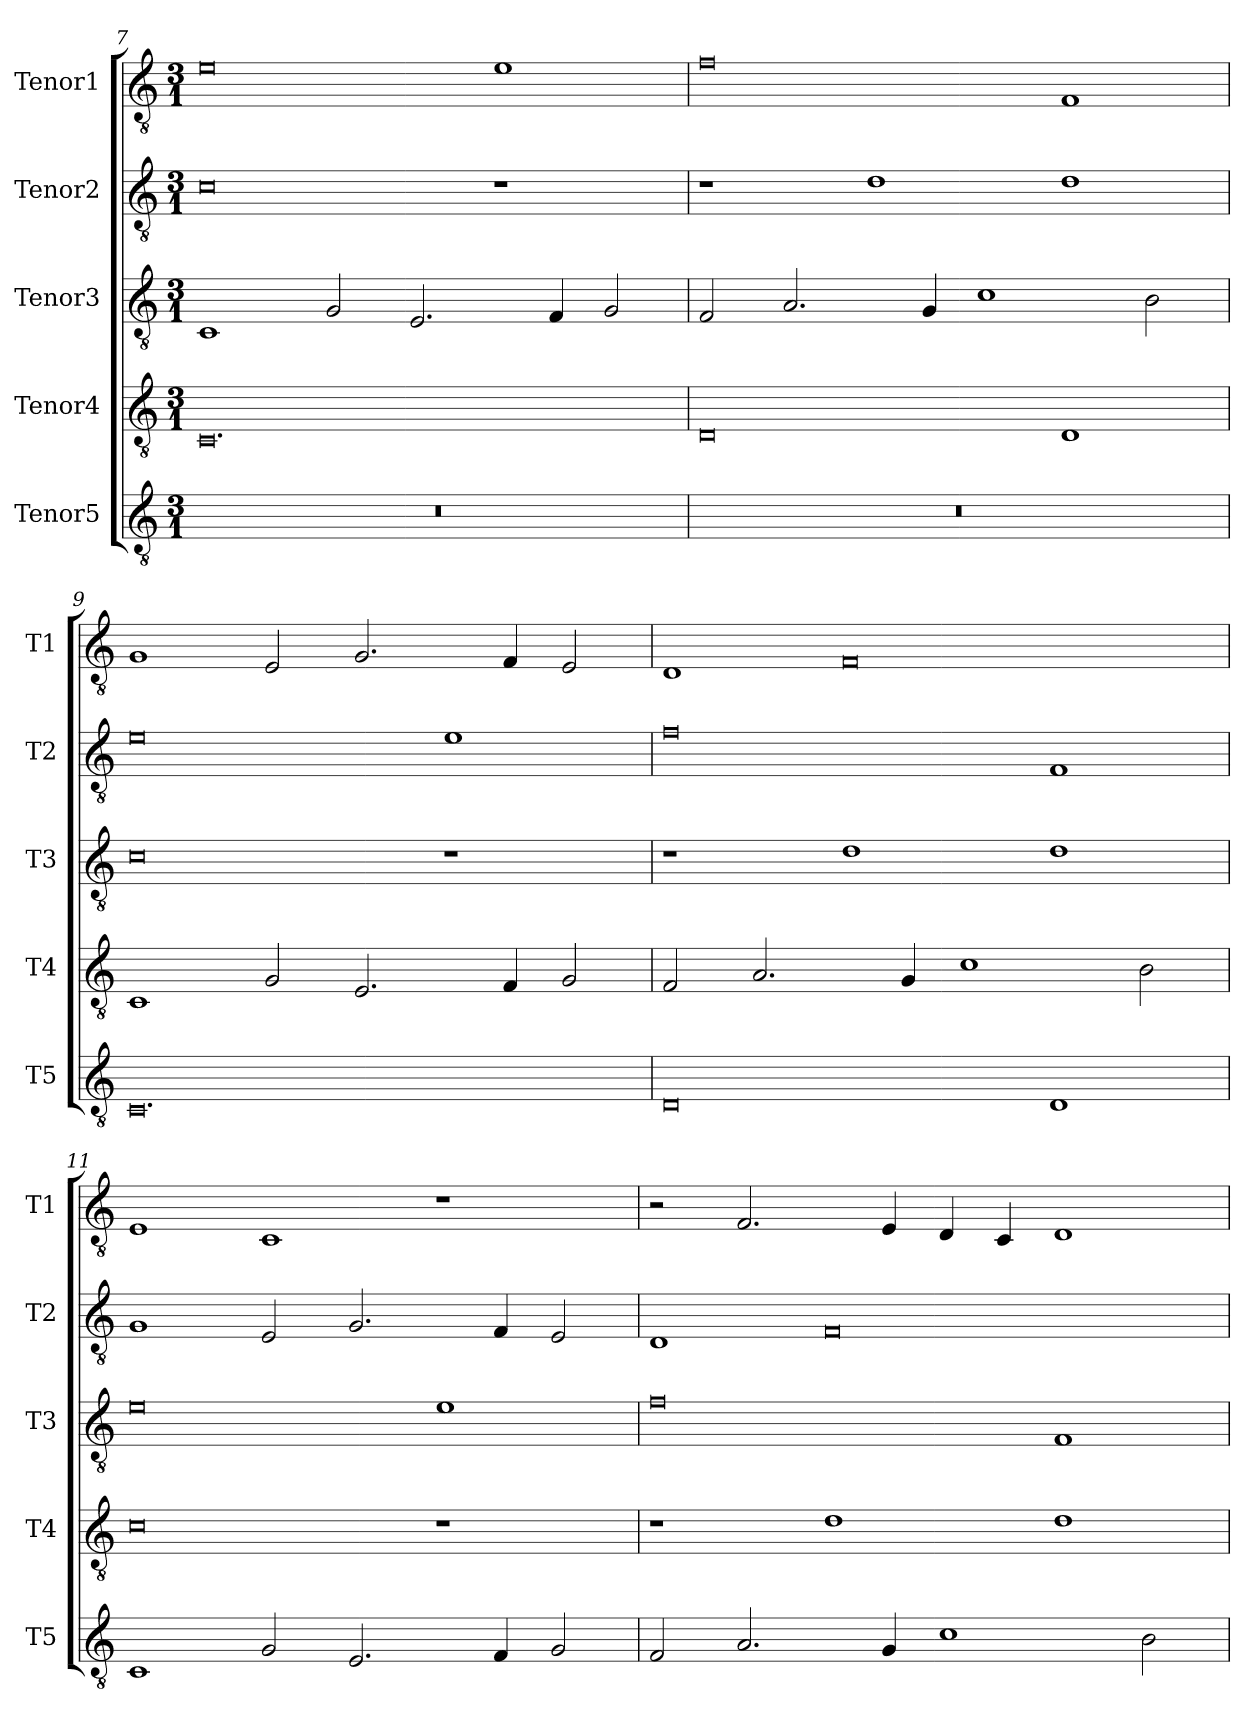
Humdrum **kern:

**kern	**kern	**kern	**kern	**kern
*part5	*part4	*part3	*part2	*part1
*staff5	*staff4	*staff3	*staff2	*staff1
*I"Tenor5	*I"Tenor4	*I"Tenor3	*I"Tenor2	*I"Tenor1
*I'T5	*I'T4	*I'T3	*I'T2	*I'T1
*clefGv2	*clefGv2	*clefGv2	*clefGv2	*clefGv2
*k[]	*k[]	*k[]	*k[]	*k[]
*M3/1	*M3/1	*M3/1	*M3/1	*M3/1
=7	=7	=7	=7	=7
0.r	0.C	1C	0c	0e
.	.	2G/	.	.
.	.	2.E/	.	.
.	.	.	1r	1e
.	.	4F/	.	.
.	.	2G/	.	.
=8	=8	=8	=8	=8
0.r	0D	2F/	1r	0f
.	.	2.A/	.	.
.	.	.	1d	.
.	.	4G/	.	.
.	.	1c	.	.
.	1D	.	1d	1F
.	.	2B\	.	.
=9	=9	=9	=9	=9
0.C	1C	0c	0e	1G
.	2G/	.	.	2E/
.	2.E/	.	.	2.G/
.	.	1r	1e	.
.	4F/	.	.	4F/
.	2G/	.	.	2E/
=10	=10	=10	=10	=10
0D	2F/	1r	0f	1D
.	2.A/	.	.	.
.	.	1d	.	0F
.	4G/	.	.	.
.	1c	.	.	.
1D	.	1d	1F	.
.	2B\	.	.	.
=11	=11	=11	=11	=11
1C	0c	0e	1G	1E
2G/	.	.	2E/	1C
2.E/	.	.	2.G/	.
.	1r	1e	.	1r
4F/	.	.	4F/	.
2G/	.	.	2E/	.
=12	=12	=12	=12	=12
2F/	1r	0f	1D	2r
2.A/	.	.	.	2.F/
.	1d	.	0F	.
4G/	.	.	.	4E/
1c	.	.	.	4D/
.	.	.	.	4C/
.	1d	1F	.	1D
2B\	.	.	.	.
=	=	=	=	=
*-	*-	*-	*-	*-
